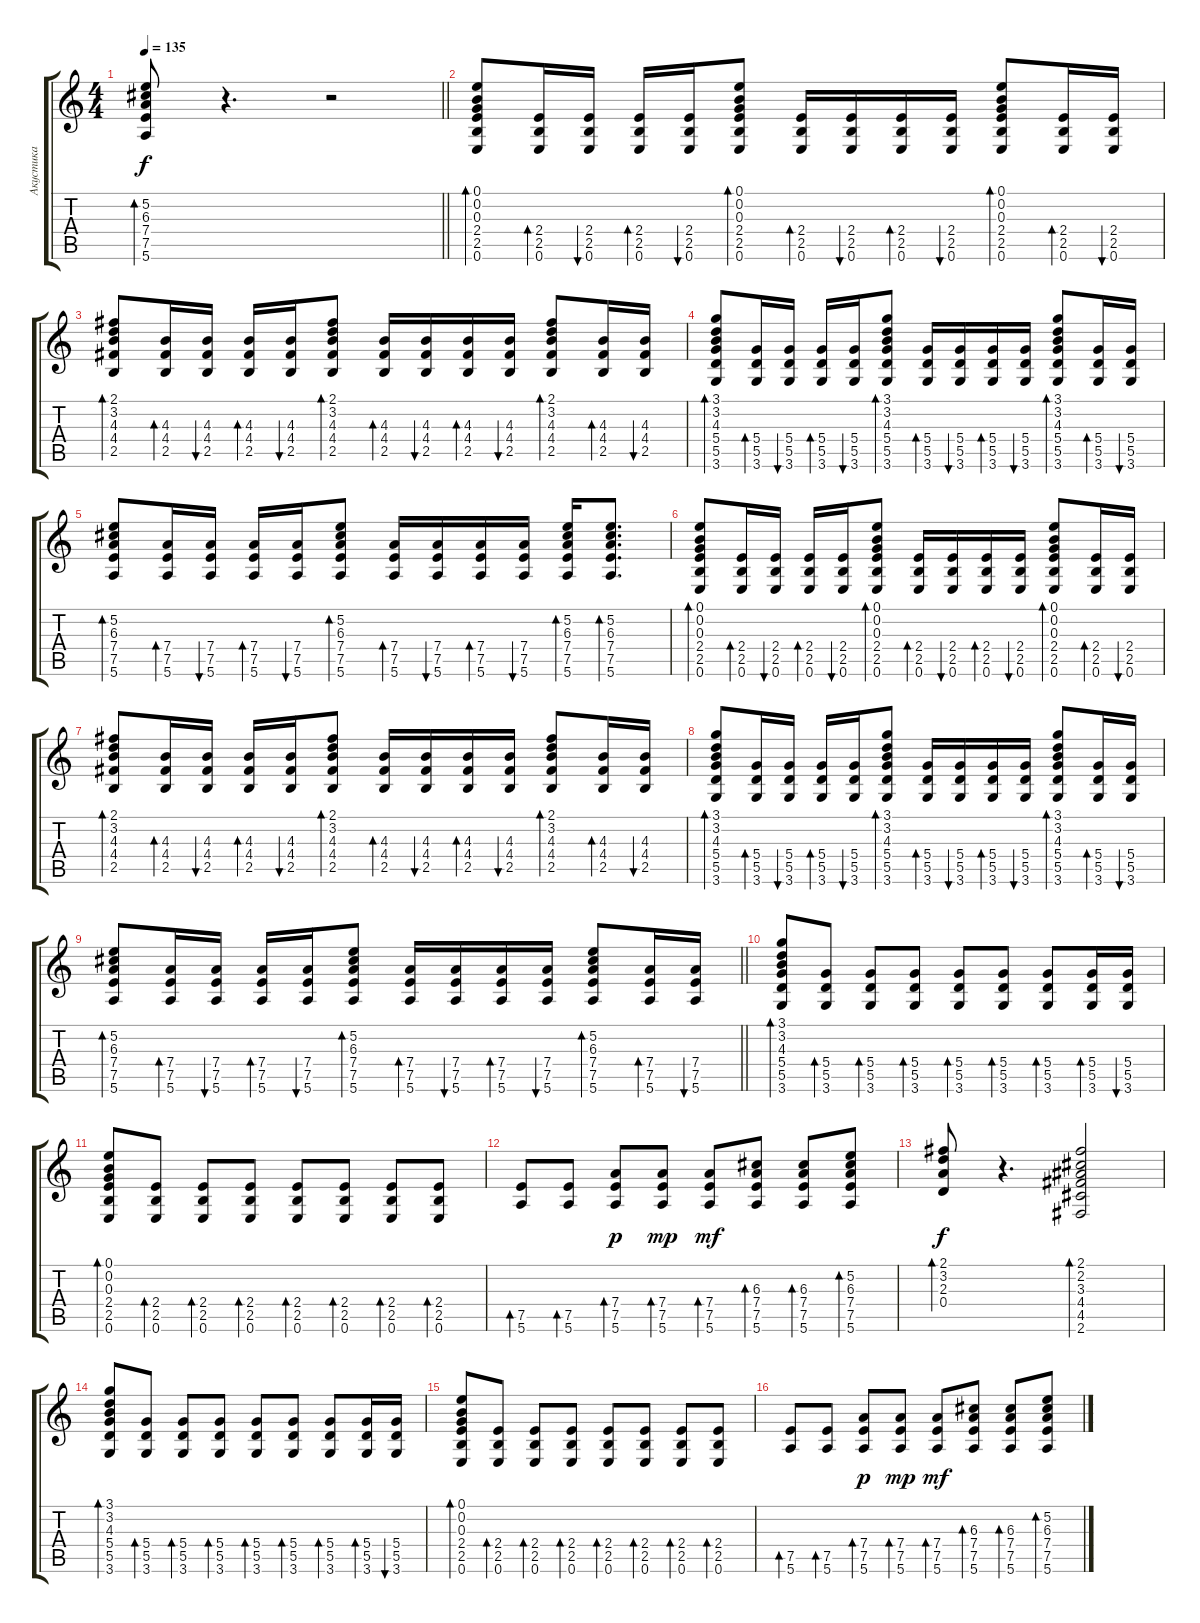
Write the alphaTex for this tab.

\track ("Акустика" "Акустика") {instrument acousticguitarsteel}
\staff {score tabs}
\tuning (E4 B3 G3 D3 A2 E2) {hide}
\ts (4 4)
\tempo 135
\clef g2
\barLineRight lightlight
\ks c
(5.2 6.3 7.4 7.5 5.6).8{bd 30 dy f} r.4{d} r.2 |
(0.1 0.2 0.3 2.4 2.5 0.6).8{bd 30} (2.4 2.5 0.6).16{bd 30} (2.4 2.5 0.6).16{bu 30} (2.4 2.5 0.6).16{bd 30} (2.4 2.5 0.6).16{bu 30} (0.1 0.2 0.3 2.4 2.5 0.6).8{bd 30} (2.4 2.5 0.6).16{bd 30} (2.4 2.5 0.6).16{bu 30} (2.4 2.5 0.6).16{bd 30} (2.4 2.5 0.6).16{bu 30} (0.1 0.2 0.3 2.4 2.5 0.6).8{bd 30} (2.4 2.5 0.6).16{bd 30} (2.4 2.5 0.6).16{bu 30} |
(2.1 3.2 4.3 4.4 2.5).8{bd 30} (4.3 4.4 2.5).16{bd 30} (4.3 4.4 2.5).16{bu 30} (4.3 4.4 2.5).16{bd 30} (4.3 4.4 2.5).16{bu 30} (2.1 3.2 4.3 4.4 2.5).8{bd 30} (4.3 4.4 2.5).16{bd 30} (4.3 4.4 2.5).16{bu 30} (4.3 4.4 2.5).16{bd 30} (4.3 4.4 2.5).16{bu 30} (2.1 3.2 4.3 4.4 2.5).8{bd 30} (4.3 4.4 2.5).16{bd 30} (4.3 4.4 2.5).16{bu 30} |
(3.1 3.2 4.3 5.4 5.5 3.6).8{bd 30} (5.4 5.5 3.6).16{bd 30} (5.4 5.5 3.6).16{bu 30} (5.4 5.5 3.6).16{bd 30} (5.4 5.5 3.6).16{bu 30} (3.1 3.2 4.3 5.4 5.5 3.6).8{bd 30} (5.4 5.5 3.6).16{bd 30} (5.4 5.5 3.6).16{bu 30} (5.4 5.5 3.6).16{bd 30} (5.4 5.5 3.6).16{bu 30} (3.1 3.2 4.3 5.4 5.5 3.6).8{bd 30} (5.4 5.5 3.6).16{bd 30} (5.4 5.5 3.6).16{bu 30} |
(5.2 6.3 7.4 7.5 5.6).8{bd 30} (7.4 7.5 5.6).16{bd 30} (7.4 7.5 5.6).16{bu 30} (7.4 7.5 5.6).16{bd 30} (7.4 7.5 5.6).16{bu 30} (5.2 6.3 7.4 7.5 5.6).8{bd 30} (7.4 7.5 5.6).16{bd 30} (7.4 7.5 5.6).16{bu 30} (7.4 7.5 5.6).16{bd 30} (7.4 7.5 5.6).16{bu 30} (5.2 6.3 7.4 7.5 5.6).16{bd 30} (5.2 6.3 7.4 7.5 5.6).8{d bd 30} |
(0.1 0.2 0.3 2.4 2.5 0.6).8{bd 30} (2.4 2.5 0.6).16{bd 30} (2.4 2.5 0.6).16{bu 30} (2.4 2.5 0.6).16{bd 30} (2.4 2.5 0.6).16{bu 30} (0.1 0.2 0.3 2.4 2.5 0.6).8{bd 30} (2.4 2.5 0.6).16{bd 30} (2.4 2.5 0.6).16{bu 30} (2.4 2.5 0.6).16{bd 30} (2.4 2.5 0.6).16{bu 30} (0.1 0.2 0.3 2.4 2.5 0.6).8{bd 30} (2.4 2.5 0.6).16{bd 30} (2.4 2.5 0.6).16{bu 30} |
(2.1 3.2 4.3 4.4 2.5).8{bd 30} (4.3 4.4 2.5).16{bd 30} (4.3 4.4 2.5).16{bu 30} (4.3 4.4 2.5).16{bd 30} (4.3 4.4 2.5).16{bu 30} (2.1 3.2 4.3 4.4 2.5).8{bd 30} (4.3 4.4 2.5).16{bd 30} (4.3 4.4 2.5).16{bu 30} (4.3 4.4 2.5).16{bd 30} (4.3 4.4 2.5).16{bu 30} (2.1 3.2 4.3 4.4 2.5).8{bd 30} (4.3 4.4 2.5).16{bd 30} (4.3 4.4 2.5).16{bu 30} |
(3.1 3.2 4.3 5.4 5.5 3.6).8{bd 30} (5.4 5.5 3.6).16{bd 30} (5.4 5.5 3.6).16{bu 30} (5.4 5.5 3.6).16{bd 30} (5.4 5.5 3.6).16{bu 30} (3.1 3.2 4.3 5.4 5.5 3.6).8{bd 30} (5.4 5.5 3.6).16{bd 30} (5.4 5.5 3.6).16{bu 30} (5.4 5.5 3.6).16{bd 30} (5.4 5.5 3.6).16{bu 30} (3.1 3.2 4.3 5.4 5.5 3.6).8{bd 30} (5.4 5.5 3.6).16{bd 30} (5.4 5.5 3.6).16{bu 30} |
\barLineRight lightlight
(5.2 6.3 7.4 7.5 5.6).8{bd 30} (7.4 7.5 5.6).16{bd 30} (7.4 7.5 5.6).16{bu 30} (7.4 7.5 5.6).16{bd 30} (7.4 7.5 5.6).16{bu 30} (5.2 6.3 7.4 7.5 5.6).8{bd 30} (7.4 7.5 5.6).16{bd 30} (7.4 7.5 5.6).16{bu 30} (7.4 7.5 5.6).16{bd 30} (7.4 7.5 5.6).16{bu 30} (5.2 6.3 7.4 7.5 5.6).8{bd 30} (7.4 7.5 5.6).16{bd 30} (7.4 7.5 5.6).16{bu 30} |
(3.1 3.2 4.3 5.4 5.5 3.6).8{bd 30} (5.4 5.5 3.6).8{bd 30} (5.4 5.5 3.6).8{bd 30} (5.4 5.5 3.6).8{bd 30} (5.4 5.5 3.6).8{bd 30} (5.4 5.5 3.6).8{bd 30} (5.4 5.5 3.6).8{bd 30} (5.4 5.5 3.6).16{bd 30} (5.4 5.5 3.6).16{bu 30} |
(0.1 0.2 0.3 2.4 2.5 0.6).8{bd 30} (2.4 2.5 0.6).8{bd 30} (2.4 2.5 0.6).8{bd 30} (2.4 2.5 0.6).8{bd 30} (2.4 2.5 0.6).8{bd 30} (2.4 2.5 0.6).8{bd 30} (2.4 2.5 0.6).8{bd 30} (2.4 2.5 0.6).8{bd 30} |
(7.5 5.6).8{bd 30} (7.5 5.6).8{bd 30} (7.4 7.5 5.6).8{bd 30 dy p} (7.4 7.5 5.6).8{bd 30 dy mp} (7.4 7.5 5.6).8{bd 30 dy mf} (6.3 7.4 7.5 5.6).8{bd 30} (6.3 7.4 7.5 5.6).8{bd 30} (5.2 6.3 7.4 7.5 5.6).8{bd 30} |
(2.1 3.2 2.3 0.4).8{bd 30 dy f} r.4{d} (2.1 2.2 3.3 4.4 4.5 2.6).2{bd 30} |
(3.1 3.2 4.3 5.4 5.5 3.6).8{bd 30} (5.4 5.5 3.6).8{bd 30} (5.4 5.5 3.6).8{bd 30} (5.4 5.5 3.6).8{bd 30} (5.4 5.5 3.6).8{bd 30} (5.4 5.5 3.6).8{bd 30} (5.4 5.5 3.6).8{bd 30} (5.4 5.5 3.6).16{bd 30} (5.4 5.5 3.6).16{bu 30} |
(0.1 0.2 0.3 2.4 2.5 0.6).8{bd 30} (2.4 2.5 0.6).8{bd 30} (2.4 2.5 0.6).8{bd 30} (2.4 2.5 0.6).8{bd 30} (2.4 2.5 0.6).8{bd 30} (2.4 2.5 0.6).8{bd 30} (2.4 2.5 0.6).8{bd 30} (2.4 2.5 0.6).8{bd 30} |
(7.5 5.6).8{bd 30} (7.5 5.6).8{bd 30} (7.4 7.5 5.6).8{bd 30 dy p} (7.4 7.5 5.6).8{bd 30 dy mp} (7.4 7.5 5.6).8{bd 30 dy mf} (6.3 7.4 7.5 5.6).8{bd 30} (6.3 7.4 7.5 5.6).8{bd 30} (5.2 6.3 7.4 7.5 5.6).8{bd 30}
